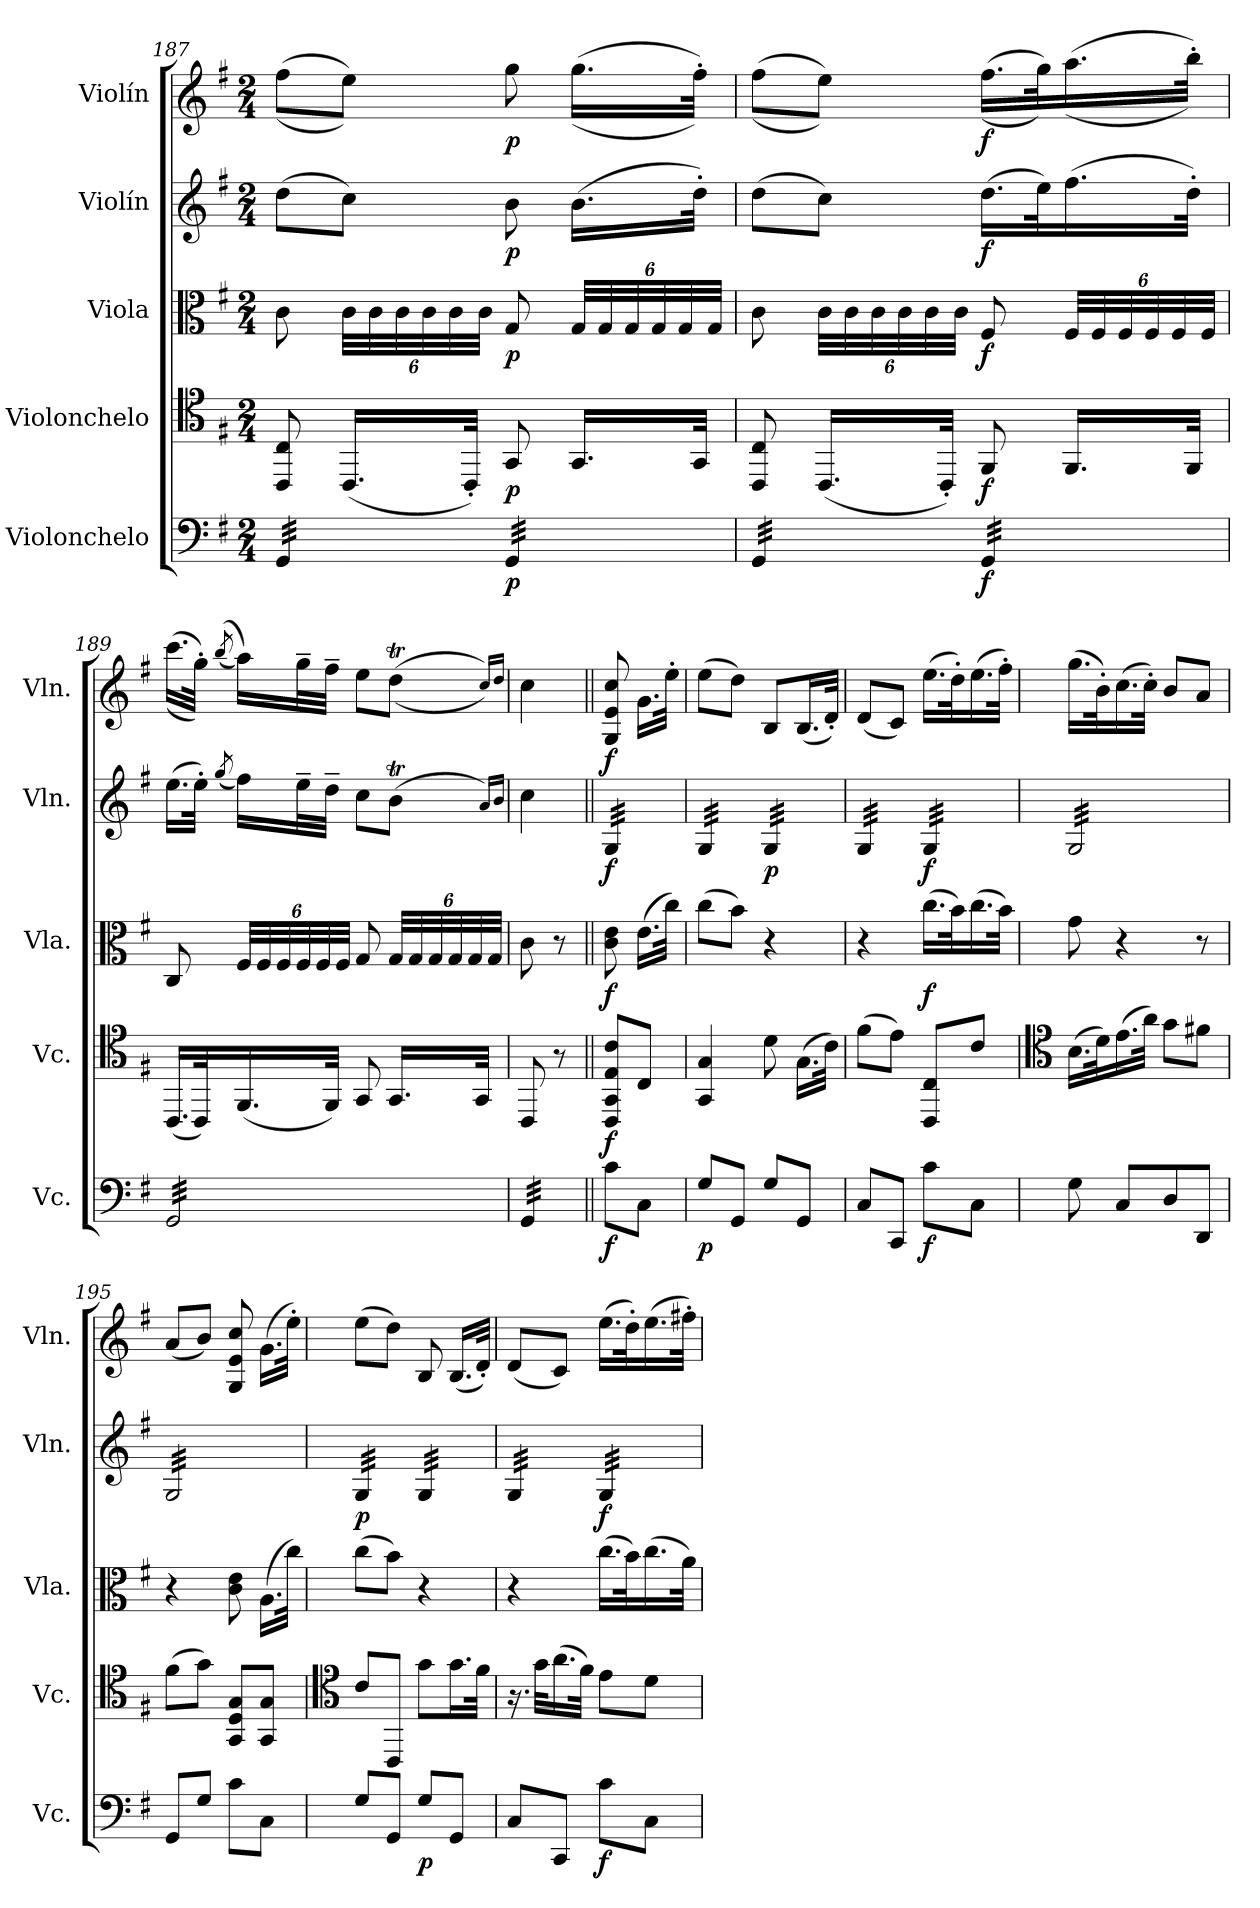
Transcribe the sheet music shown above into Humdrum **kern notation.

**kern	**dynam	**kern	**dynam	**kern	**dynam	**kern	**dynam	**kern	**dynam
*part5	*part5	*part4	*part4	*part3	*part3	*part2	*part2	*part1	*part1
*staff5	*staff5	*staff4	*staff4	*staff3	*staff3	*staff2	*staff2	*staff1	*staff1
*I"Violonchelo	*	*I"Violonchelo	*	*I"Viola	*	*I"Violín	*	*I"Violín	*
*I'Vc.	*	*I'Vc.	*	*I'Vla.	*	*I'Vln.	*	*I'Vln.	*
!!LO:LB:g=z
*clefF4	*	*clefC4	*	*clefC3	*	*clefG2	*	*clefG2	*
*k[f#]	*	*k[f#]	*	*k[f#]	*	*k[f#]	*	*k[f#]	*
*M2/4	*	*M2/4	*	*M2/4	*	*M2/4	*	*M2/4	*
=187	=187	=187	=187	=187	=187	=187	=187	=187	=187
*tremolo	*	*	*	*	*	*	*	*	*
32GG/LLL	.	8CC/ 8C/	.	8c\	.	(8dd\L	.	((8ff#\L	.
32GG/	.	.	.	.	.	.	.	.	.
32GG/	.	.	.	.	.	.	.	.	.
32GG/	.	.	.	.	.	.	.	.	.
*	*	*	*	*Xbrackettup	*	*	*	*	*
32GG/	.	(16.CC/LL	.	48c\LLL	.	8cc\J)	.	8ee\J))	.
.	.	.	.	48c\	.	.	.	.	.
32GG/	.	.	.	.	.	.	.	.	.
.	.	.	.	48c\	.	.	.	.	.
32GG/	.	.	.	48c\	.	.	.	.	.
.	.	.	.	48c\	.	.	.	.	.
32GG/JJJ	.	32CC'/JJk)	.	.	.	.	.	.	.
.	.	.	.	48c\JJJ	.	.	.	.	.
!	!LO:DY:b	!	!LO:DY:b	!	!LO:DY:b	!	!LO:DY:b	!	!LO:DY:b
32GG/LLL	p	8GG/	p	8G/	p	8b\	p	8gg\	p
32GG/	.	.	.	.	.	.	.	.	.
32GG/	.	.	.	.	.	.	.	.	.
32GG/	.	.	.	.	.	.	.	.	.
32GG/	.	16.GG/LL	.	48G/LLL	.	(16.b\LL	.	((16.gg\LL	.
.	.	.	.	48G/	.	.	.	.	.
32GG/	.	.	.	.	.	.	.	.	.
.	.	.	.	48G/	.	.	.	.	.
32GG/	.	.	.	48G/	.	.	.	.	.
.	.	.	.	48G/	.	.	.	.	.
32GG/JJJ	.	32GG/JJk	.	.	.	32dd'\JJk)	.	32ff#'\JJk))	.
.	.	.	.	48G/JJJ	.	.	.	.	.
=188	=188	=188	=188	=188	=188	=188	=188	=188	=188
32GG/LLL	.	8CC/ 8C/	.	8c\	.	(8dd\L	.	((8ff#\L	.
32GG/	.	.	.	.	.	.	.	.	.
32GG/	.	.	.	.	.	.	.	.	.
32GG/	.	.	.	.	.	.	.	.	.
32GG/	.	(16.CC/LL	.	48c\LLL	.	8cc\J)	.	8ee\J))	.
.	.	.	.	48c\	.	.	.	.	.
32GG/	.	.	.	.	.	.	.	.	.
.	.	.	.	48c\	.	.	.	.	.
32GG/	.	.	.	48c\	.	.	.	.	.
.	.	.	.	48c\	.	.	.	.	.
32GG/JJJ	.	32CC'/JJk)	.	.	.	.	.	.	.
.	.	.	.	48c\JJJ	.	.	.	.	.
!	!LO:DY:b	!	!LO:DY:b	!	!LO:DY:b	!	!LO:DY:b	!	!LO:DY:b
32GG/LLL	f	8FF#/	f	8F#/	f	(16.dd\LL	f	((16.ff#\LL	f
32GG/	.	.	.	.	.	.	.	.	.
32GG/	.	.	.	.	.	.	.	.	.
32GG/	.	.	.	.	.	32ee\K)	.	32gg\K))	.
32GG/	.	16.FF#/LL	.	48F#/LLL	.	(16.ff#\	.	((16.aa\	.
.	.	.	.	48F#/	.	.	.	.	.
32GG/	.	.	.	.	.	.	.	.	.
.	.	.	.	48F#/	.	.	.	.	.
32GG/	.	.	.	48F#/	.	.	.	.	.
.	.	.	.	48F#/	.	.	.	.	.
32GG/JJJ	.	32FF#/JJk	.	.	.	32dd'\JJk)	.	32bb'\JJk))	.
.	.	.	.	48F#/JJJ	.	.	.	.	.
!!LO:PB:g=z
=189	=189	=189	=189	=189	=189	=189	=189	=189	=189
32GG/LLL	.	(16.CC/LL	.	8C/	.	(16.ee\LL	.	((16.ccc\LL	.
32GG/	.	.	.	.	.	.	.	.	.
32GG/	.	.	.	.	.	.	.	.	.
32GG/	.	32CC/K)	.	.	.	32ee'\JJk)	.	32gg'\JJk))	.
.	.	.	.	.	.	(8qgg/	.	((8qbb/	.
32GG/	.	(16.FF#/	.	48F#/LLL	.	16ff#\LL)	.	16aa\LL))	.
.	.	.	.	48F#/	.	.	.	.	.
32GG/	.	.	.	.	.	.	.	.	.
.	.	.	.	48F#/	.	.	.	.	.
32GG/	.	.	.	48F#/	.	32ee~\L	.	32gg~\L	.
.	.	.	.	48F#/	.	.	.	.	.
32GG/	.	32FF#/JJk)	.	.	.	32dd~\JJJ	.	32ff#~\JJJ	.
.	.	.	.	48F#/JJJ	.	.	.	.	.
32GG/	.	8GG/	.	8G/	.	8cc\L	.	8ee\L	.
32GG/	.	.	.	.	.	.	.	.	.
32GG/	.	.	.	.	.	.	.	.	.
32GG/	.	.	.	.	.	.	.	.	.
32GG/	.	16.GG/LL	.	48G/LLL	.	(8bt\J	.	((8ddT\J	.
.	.	.	.	48G/	.	.	.	.	.
32GG/	.	.	.	.	.	.	.	.	.
.	.	.	.	48G/	.	.	.	.	.
32GG/	.	.	.	48G/	.	.	.	.	.
.	.	.	.	48G/	.	.	.	.	.
32GG/JJJ	.	32GG/JJk	.	.	.	.	.	.	.
.	.	.	.	48G/JJJ	.	.	.	.	.
.	.	.	.	.	.	16qa/LL)	.	16qcc/LL))	.
.	.	.	.	.	.	16qb/JJ	.	16qdd/JJ	.
=190	=190	=190	=190	=190	=190	=190	=190	=190	=190
32GG/LLL	.	8CC/	.	8c\	.	4cc\	.	4cc\	.
32GG/	.	.	.	.	.	.	.	.	.
32GG/	.	.	.	.	.	.	.	.	.
32GG/	.	.	.	.	.	.	.	.	.
32GG/	.	8r	.	8r	.	.	.	.	.
32GG/	.	.	.	.	.	.	.	.	.
32GG/	.	.	.	.	.	.	.	.	.
32GG/JJJ	.	.	.	.	.	.	.	.	.
*Xtremolo	*	*	*	*	*	*	*	*	*
=191||	=191||	=191||	=191||	=191||	=191||	=191||	=191||	=191||	=191||
!	!	!	!	!	!	!LO:TX:b:i:t=imitando un tambor	!	!	!
!	!LO:DY:b	!	!LO:DY:b	!	!LO:DY:b	!	!LO:DY:b	!	!LO:DY:b
*	*	*	*	*	*	*tremolo	*	*	*
8c\L	f	8CC/ 8GG/ 8E/ 8c/L	f	8c\ 8e\	f	32G/LLL	f	8G/ 8e/ 8cc/	f
.	.	.	.	.	.	32G/	.	.	.
.	.	.	.	.	.	32G/	.	.	.
.	.	.	.	.	.	32G/	.	.	.
8C\J	.	8C/J	.	(16.e\LL	.	32G/	.	16.g\LL	.
.	.	.	.	.	.	32G/	.	.	.
.	.	.	.	.	.	32G/	.	.	.
.	.	.	.	32cc\JJk)	.	32G/JJJ	.	32ee'\JJk	.
=192	=192	=192	=192	=192	=192	=192	=192	=192	=192
!	!LO:DY:b	!	!	!	!	!	!	!	!
8G/L	p	4GG/ 4G/	.	(8cc\L	.	32G/LLL	.	(8ee\L	.
.	.	.	.	.	.	32G/	.	.	.
.	.	.	.	.	.	32G/	.	.	.
.	.	.	.	.	.	32G/	.	.	.
8GG/J	.	.	.	8b\J)	.	32G/	.	8dd\J)	.
.	.	.	.	.	.	32G/	.	.	.
.	.	.	.	.	.	32G/	.	.	.
.	.	.	.	.	.	32G/JJJ	.	.	.
!	!	!	!	!	!	!	!LO:DY:b	!	!
8G/L	.	8d\	.	4r	.	32G/LLL	p	8B/L	.
.	.	.	.	.	.	32G/	.	.	.
.	.	.	.	.	.	32G/	.	.	.
.	.	.	.	.	.	32G/	.	.	.
8GG/J	.	(16.G\LL	.	.	.	32G/	.	(16.B/L	.
.	.	.	.	.	.	32G/	.	.	.
.	.	.	.	.	.	32G/	.	.	.
.	.	32c\JJk)	.	.	.	32G/JJJ	.	32d'/JJk)	.
!!LO:LB:g=z
=193	=193	=193	=193	=193	=193	=193	=193	=193	=193
8C/L	.	(8f#\L	.	4r	.	32G/LLL	.	(8d/L	.
.	.	.	.	.	.	32G/	.	.	.
.	.	.	.	.	.	32G/	.	.	.
.	.	.	.	.	.	32G/	.	.	.
8CC/J	.	8e\J)	.	.	.	32G/	.	8c/J)	.
.	.	.	.	.	.	32G/	.	.	.
.	.	.	.	.	.	32G/	.	.	.
.	.	.	.	.	.	32G/JJJ	.	.	.
!	!LO:DY:b	!	!	!	!LO:DY:b	!	!LO:DY:b	!	!
8c\L	f	8CC/ 8C/L	.	(16.cc\LL	f	32G/LLL	f	(16.ee\LL	.
.	.	.	.	.	.	32G/	.	.	.
.	.	.	.	.	.	32G/	.	.	.
.	.	.	.	32b\K)	.	32G/	.	32dd'\K)	.
8C\J	.	8c/J	.	(16.cc\	.	32G/	.	(16.ee\	.
.	.	.	.	.	.	32G/	.	.	.
.	.	.	.	.	.	32G/	.	.	.
.	.	.	.	32b\JJk)	.	32G/JJJ	.	32ff#'\JJk)	.
=194	=194	=194	=194	=194	=194	=194	=194	=194	=194
*	*	*clefC4	*	*	*	*	*	*	*
8G\	.	(16.B\LL	.	8g\	.	32G/LLL	.	(16.gg\LL	.
.	.	.	.	.	.	32G/	.	.	.
.	.	.	.	.	.	32G/	.	.	.
.	.	32d\K)	.	.	.	32G/	.	32b'\K)	.
8C/L	.	(16.e\	.	4r	.	32G/	.	(16.cc\	.
.	.	.	.	.	.	32G/	.	.	.
.	.	.	.	.	.	32G/	.	.	.
.	.	32a\JJk)	.	.	.	32G/	.	32cc'\JJk)	.
8D/	.	8g\L	.	.	.	32G/	.	8b/L	.
.	.	.	.	.	.	32G/	.	.	.
.	.	.	.	.	.	32G/	.	.	.
.	.	.	.	.	.	32G/	.	.	.
8DD/J	.	8f#X\J	.	8r	.	32G/	.	8a/J	.
.	.	.	.	.	.	32G/	.	.	.
.	.	.	.	.	.	32G/	.	.	.
.	.	.	.	.	.	32G/JJJ	.	.	.
=195	=195	=195	=195	=195	=195	=195	=195	=195	=195
8GG/L	.	(8f#\L	.	4r	.	32G/LLL	.	(8a/L	.
.	.	.	.	.	.	32G/	.	.	.
.	.	.	.	.	.	32G/	.	.	.
.	.	.	.	.	.	32G/	.	.	.
8G/J	.	8g\J)	.	.	.	32G/	.	8b/J)	.
.	.	.	.	.	.	32G/	.	.	.
.	.	.	.	.	.	32G/	.	.	.
.	.	.	.	.	.	32G/	.	.	.
8c\L	.	8GG/ 8D/ 8G/L	.	8c\ 8e\	.	32G/	.	8G/ 8e/ 8cc/	.
.	.	.	.	.	.	32G/	.	.	.
.	.	.	.	.	.	32G/	.	.	.
.	.	.	.	.	.	32G/	.	.	.
8C\J	.	8GG/ 8G/J	.	(16.A\LL	.	32G/	.	(16.g\LL	.
.	.	.	.	.	.	32G/	.	.	.
.	.	.	.	.	.	32G/	.	.	.
.	.	.	.	32cc\JJk)	.	32G/JJJ	.	32ee'\JJk)	.
=196	=196	=196	=196	=196	=196	=196	=196	=196	=196
*	*	*clefC4	*	*	*	*	*	*	*
!	!	!	!	!	!	!	!LO:DY:b	!	!
8G/L	.	8c/L	.	(8cc\L	.	32G/LLL	p	(8ee\L	.
.	.	.	.	.	.	32G/	.	.	.
.	.	.	.	.	.	32G/	.	.	.
.	.	.	.	.	.	32G/	.	.	.
8GG/J	.	8CC/J	.	8b\J)	.	32G/	.	8dd\J)	.
.	.	.	.	.	.	32G/	.	.	.
.	.	.	.	.	.	32G/	.	.	.
.	.	.	.	.	.	32G/JJJ	.	.	.
!	!LO:DY:b	!	!	!	!	!	!	!	!
8G/L	p	8g\L	.	4r	.	32G/LLL	.	8B/	.
.	.	.	.	.	.	32G/	.	.	.
.	.	.	.	.	.	32G/	.	.	.
.	.	.	.	.	.	32G/	.	.	.
8GG/J	.	16.g\L	.	.	.	32G/	.	(16.B/LL	.
.	.	.	.	.	.	32G/	.	.	.
.	.	.	.	.	.	32G/	.	.	.
.	.	32f#\JJk	.	.	.	32G/JJJ	.	32d'/JJk)	.
!!LO:PB:g=z
=197	=197	=197	=197	=197	=197	=197	=197	=197	=197
8C/L	.	16.r	.	4r	.	32G/LLL	.	(8d/L	.
.	.	.	.	.	.	32G/	.	.	.
.	.	.	.	.	.	32G/	.	.	.
.	.	32g\KLL	.	.	.	32G/	.	.	.
8CC/J	.	(16.a\	.	.	.	32G/	.	8c/J)	.
.	.	.	.	.	.	32G/	.	.	.
.	.	.	.	.	.	32G/	.	.	.
.	.	32f#\JJk)	.	.	.	32G/JJJ	.	.	.
!	!LO:DY:b	!	!	!	!	!	!LO:DY:b	!	!
8c\L	f	8e\L	.	(16.cc\LL	.	32G/LLL	f	(16.ee\LL	.
.	.	.	.	.	.	32G/	.	.	.
.	.	.	.	.	.	32G/	.	.	.
.	.	.	.	32b\K)	.	32G/	.	32dd'\K)	.
8C\J	.	8d\J	.	(16.cc\	.	32G/	.	(16.ee\	.
.	.	.	.	.	.	32G/	.	.	.
.	.	.	.	.	.	32G/	.	.	.
.	.	.	.	32a\JJk)	.	32G/JJJ	.	32ff#X'\JJk)	.
*	*	*	*	*	*	*Xtremolo	*	*	*
=	=	=	=	=	=	=	=	=	=
*-	*-	*-	*-	*-	*-	*-	*-	*-	*-
